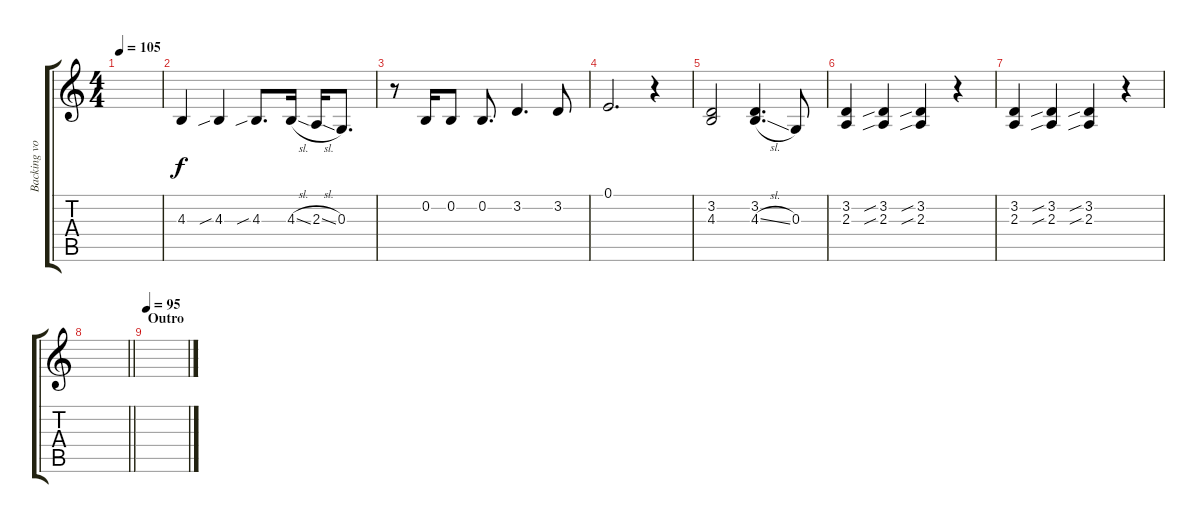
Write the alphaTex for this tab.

\track ("Backing vocals" "Backing vo") {instrument trombone}
\staff {score tabs}
\tuning (E4 B3 G3 D3 A2 E2) {hide}
\ts (4 4)
\tempo 105
\clef g2
\ks c
|
4.3.4 4.3{sib}.4 4.3{sib}.8{d} 4.3{sl}.16 2.3{sl}.16 0.3.8{d} |
r.8 0.2.16 0.2.8 0.2.8{d} 3.2.4{d} 3.2.8 |
0.1.2{d} r.4 |
(3.2 4.3).2 (3.2 4.3{sl}).4{d} 0.3.8 |
(3.2 2.3).4 (3.2{sib} 2.3{sib}).4 (3.2{sib} 2.3{sib}).4 r.4 |
(3.2 2.3).4 (3.2{sib} 2.3{sib}).4 (3.2{sib} 2.3{sib}).4 r.4 |
\barLineRight lightlight
|
\section ("" "Outro")
\tempo 95
